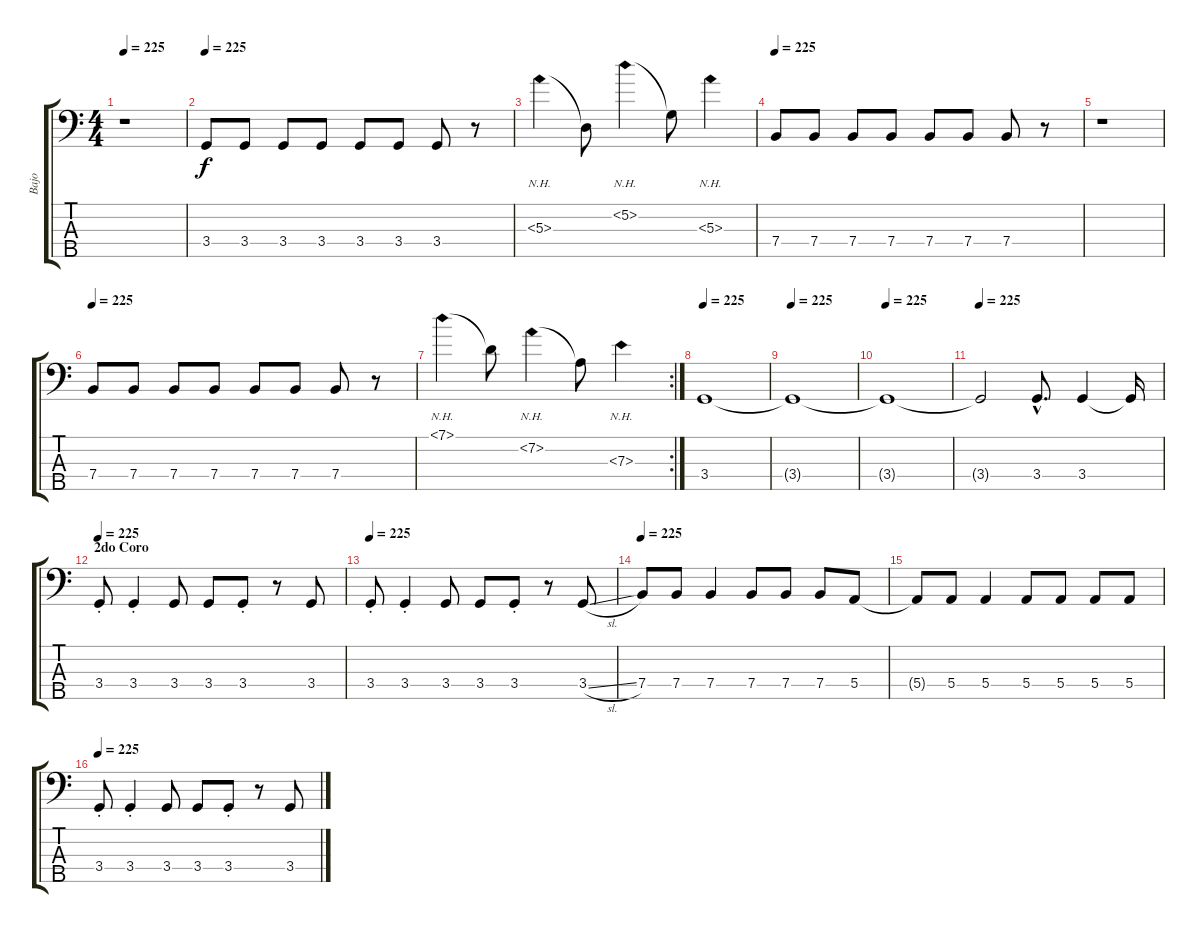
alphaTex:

\track ("Bajo" "Bajo") {instrument electricbassfinger}
\staff {score tabs}
\tuning (G2 D2 A1 E1 B0) {hide}
\ts (4 4)
\tempo 225
\clef f4
\ks c
r.1{dy f} |
\tempo 225
3.4.8 3.4.8 3.4.8 3.4.8 3.4.8 3.4.8 3.4.8 r.8 |
5.3{nh}.4 5.3{t}.8 5.2{nh}.4 5.2{t}.8 5.3{nh}.4 |
\tempo 225
7.4.8 7.4.8 7.4.8 7.4.8 7.4.8 7.4.8 7.4.8 r.8 |
r.1 |
\tempo 225
7.4.8 7.4.8 7.4.8 7.4.8 7.4.8 7.4.8 7.4.8 r.8 |
\rc 2
7.1{nh}.4 7.1{t}.8 7.2{nh}.4 7.2{t}.8 7.3{nh}.4 |
\tempo 225
3.4.1 |
\tempo 225
3.4{t}.1 |
\tempo 225
3.4{t}.1 |
\tempo 225
3.4{t}.2 3.4{hac}.8{d} 3.4.4 3.4{t}.16 |
\section ("" "2do Coro")
\tempo 225
3.4{st}.8 3.4{st}.4 3.4.8 3.4.8 3.4{st}.8 r.8 3.4.8 |
\tempo 225
3.4{st}.8 3.4{st}.4 3.4.8 3.4.8 3.4{st}.8 r.8 3.4{sl}.8 |
\tempo 225
7.4.8 7.4.8 7.4.4 7.4.8 7.4.8 7.4.8 5.4.8 |
5.4{t}.8 5.4.8 5.4.4 5.4.8 5.4.8 5.4.8 5.4.8 |
\tempo 225
3.4{st}.8 3.4{st}.4 3.4.8 3.4.8 3.4{st}.8 r.8 3.4.8
